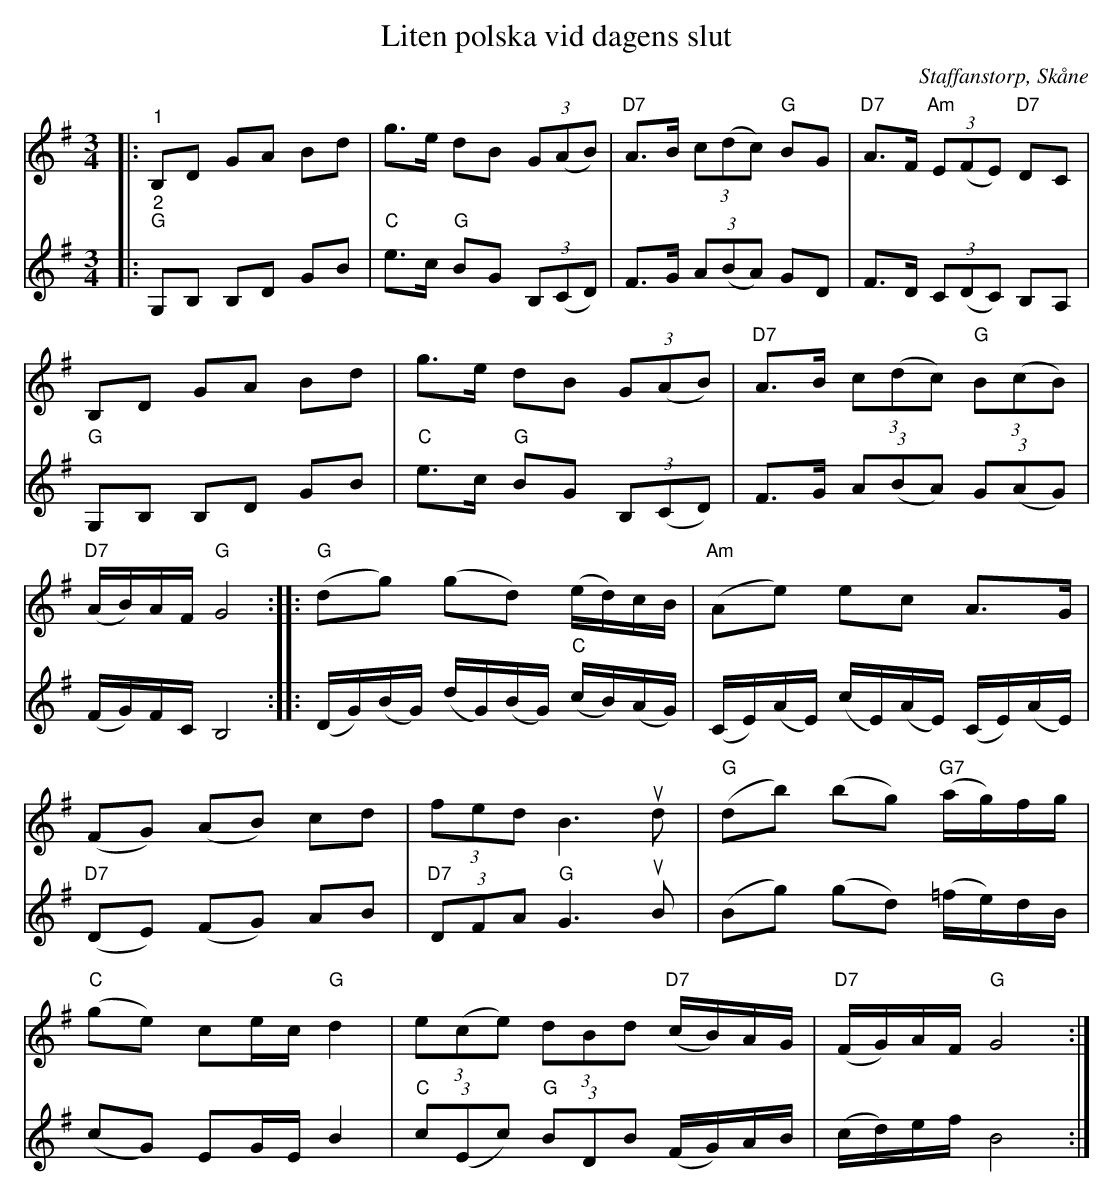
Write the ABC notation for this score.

X:1
T:Liten polska vid dagens slut
O:Staffanstorp, Skåne
L:1/8
M:3/4
K:G
V:1
|:"^1" B,D GA Bd | g>e dB (3G(AB) |"D7" A>B (3c(dc)"G" BG |"D7" A>F"Am" (3E(FE)"D7" DC |
B,D GA Bd | g>e dB (3G(AB) |"D7" A>B (3c(dc)"G" (3B(cB) |"D7" (A/B/)A/F/"G" G4 ::
"G" (dg) (gd) (e/d/)c/B/ |"Am" (Ae) ec A>G | (FG) (AB) cd | (3fed B3u d |
"G" (db) (bg)"G7" (a/g/)f/g/ |"C" (ge) ce/c/"G" d2 | (3e(ce) (3dBd"D7" (c/B/)A/G/ |
"D7" (F/G/)A/F/"G" G4 :|
V:2
|:"^2""G" G,B, B,D GB |"C" e>c"G" BG (3B,(CD) | F>G (3A(BA) GD | F>D (3C(DC) B,A, |
"G" G,B, B,D GB |"C" e>c"G" BG (3B,(CD) | F>G (3A(BA) (3G(AG) | (F/G/)F/C/ B,4 ::
(D/G/)(B/G/) (d/G/)(B/G/)"C" (c/B/)(A/G/) | (C/E/)(A/E/) (c/E/)(A/E/) (C/E/)(A/E/) |
"D7" (DE) (FG) AB |"D7" (3DFA"G" G3u B | (Bg) (gd) (=f/e/)d/B/ | (cG) EG/E/ B2 |
"C" (3c(Ec)"G" (3BDB (F/G/)A/B/ | (c/d/)e/f/ B4 :|
